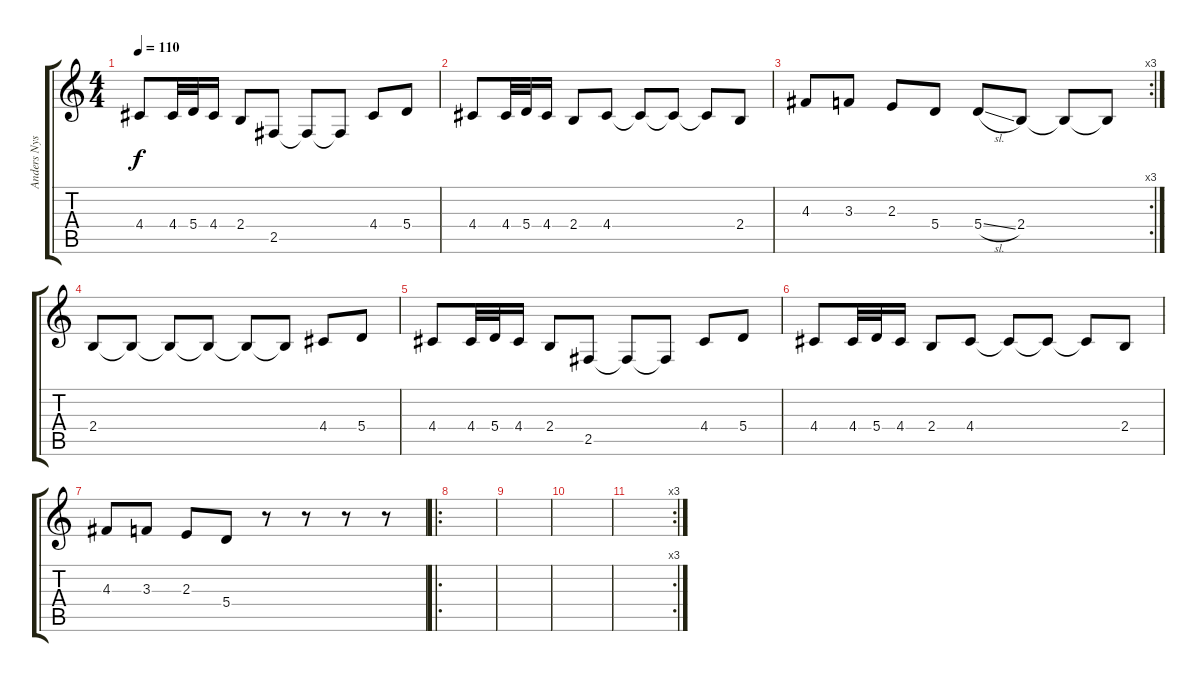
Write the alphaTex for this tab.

\track ("Anders Nystrom" "Anders Nys") {instrument distortionguitar}
\staff {score tabs}
\tuning (B3 Gb3 D3 A2 E2 B1) {hide}
\ts (4 4)
\tempo 110
\clef g2
\ks c
4.4.8{dy f} 4.4.32 5.4.32 4.4.16 2.4.8 2.5.8 2.5{t}.8 2.5{t}.8 4.4.8 5.4.8 |
4.4.8 4.4.32 5.4.32 4.4.16 2.4.8 4.4.8 4.4{t}.8 4.4{t}.8 4.4{t}.8 2.4.8 |
\rc 3
4.3.8 3.3.8 2.3.8 5.4.8 5.4{sl}.8 2.4.8 2.4{t}.8 2.4{t}.8 |
2.4.8 2.4{t}.8 2.4{t}.8 2.4{t}.8 2.4{t}.8 2.4{t}.8 4.4.8 5.4.8 |
4.4.8 4.4.32 5.4.32 4.4.16 2.4.8 2.5.8 2.5{t}.8 2.5{t}.8 4.4.8 5.4.8 |
4.4.8 4.4.32 5.4.32 4.4.16 2.4.8 4.4.8 4.4{t}.8 4.4{t}.8 4.4{t}.8 2.4.8 |
4.3.8 3.3.8 2.3.8 5.4.8 r.8 r.8 r.8 r.8 |
\ro
|
|
|
\rc 3
